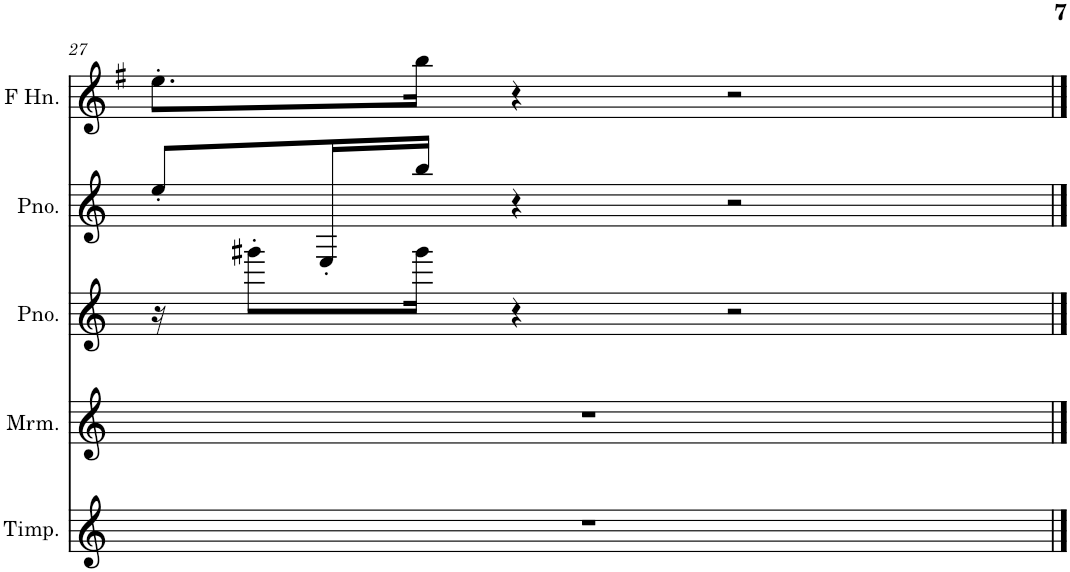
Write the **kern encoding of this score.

**kern	**kern	**kern	**kern	**kern
*part5	*part4	*part3	*part2	*part1
*staff5	*staff4	*staff3	*staff2	*staff1
*I"Timpani	*I"Marimba	*I"Piano	*I"Piano	*I"Horn in F
*I'Timp.	*I'Mrm.	*I'Pno.	*I'Pno.	*
!!LO:PB:g=z
*clefG2	*clefG2	*clefG2	*clefG2	*clefG2
*	*	*	*	*Trd4c7
*k[]	*k[]	*k[]	*k[]	*k[f#]
*M4/4	*M4/4	*M4/4	*M4/4	*M4/4
=27	=27	=27	=27	=27
1r	1r	16r	8ee'/L	8.ee'\L
.	.	8ggg#X'\L	.	.
.	.	.	16E'/L	.
.	.	16ggg#\Jk	16bb/JJ	16bb\Jk
.	.	4r	4r	4r
.	.	2r	2r	2r
==	==	==	==	==
*-	*-	*-	*-	*-
